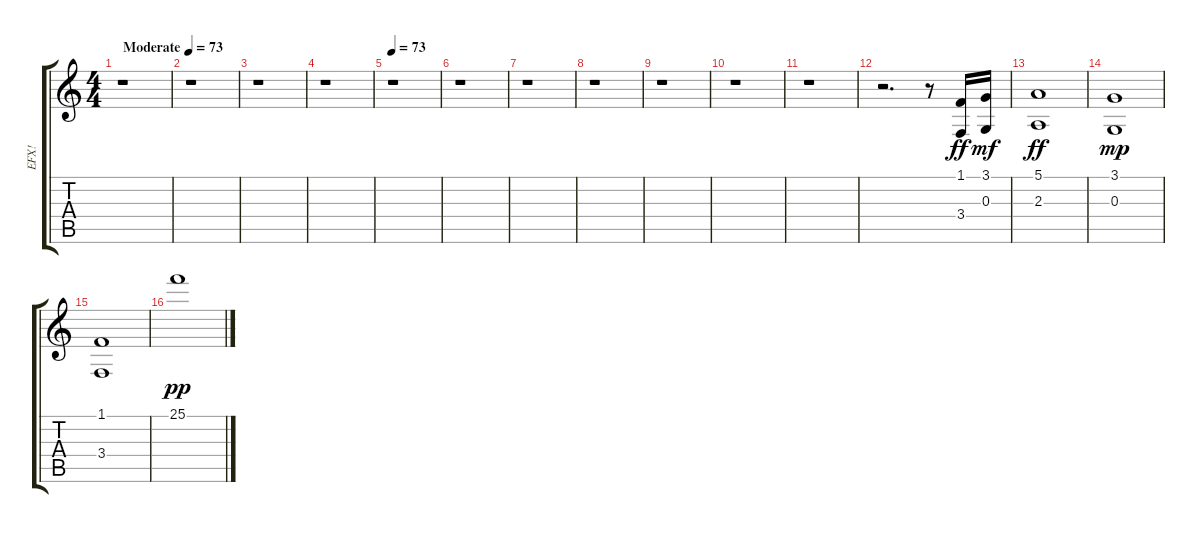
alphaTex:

\track ("EFX!" "EFX!") {instrument stringensemble1}
\staff {score tabs}
\tuning (E4 B3 G3 D3 A2 E2) {hide}
\ts (4 4)
\tempo (73 "Moderate")
\clef g2
\ks c
r.1{dy ff instrument stringensemble1} |
r.1 |
r.1 |
r.1 |
\tempo 73
r.1 |
r.1 |
r.1 |
r.1 |
r.1 |
r.1 |
r.1 |
r.2{d} r.8 (1.1 3.4).16 (3.1 0.3).16{dy mf} |
(5.1 2.3).1{dy ff} |
(3.1 0.3).1{dy mp} |
(1.1 3.4).1 |
25.1.1{dy pp}
